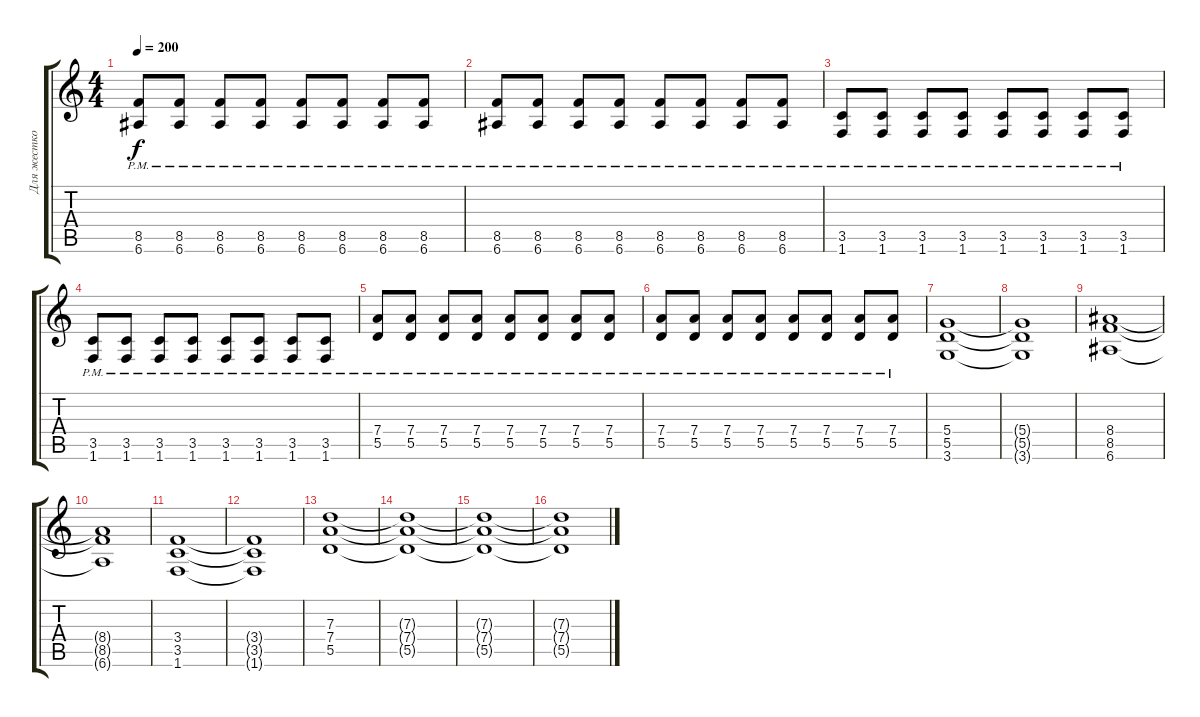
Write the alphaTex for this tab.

\track ("Для жесткости звука" "Для жестко") {instrument distortionguitar}
\staff {score tabs}
\tuning (E4 B3 G3 D3 A2 E2) {hide}
\ts (4 4)
\tempo 200
\clef g2
\ks c
(8.5{pm} 6.6{pm}).8{dy f} (8.5{pm} 6.6{pm}).8 (8.5{pm} 6.6{pm}).8 (8.5{pm} 6.6{pm}).8 (8.5{pm} 6.6{pm}).8 (8.5{pm} 6.6{pm}).8 (8.5{pm} 6.6{pm}).8 (8.5{pm} 6.6{pm}).8 |
(8.5{pm} 6.6{pm}).8 (8.5{pm} 6.6{pm}).8 (8.5{pm} 6.6{pm}).8 (8.5{pm} 6.6{pm}).8 (8.5{pm} 6.6{pm}).8 (8.5{pm} 6.6{pm}).8 (8.5{pm} 6.6{pm}).8 (8.5{pm} 6.6{pm}).8 |
(3.5{pm} 1.6{pm}).8 (3.5{pm} 1.6{pm}).8 (3.5{pm} 1.6{pm}).8 (3.5{pm} 1.6{pm}).8 (3.5{pm} 1.6{pm}).8 (3.5{pm} 1.6{pm}).8 (3.5{pm} 1.6{pm}).8 (3.5{pm} 1.6{pm}).8 |
(3.5{pm} 1.6{pm}).8 (3.5{pm} 1.6{pm}).8 (3.5{pm} 1.6{pm}).8 (3.5{pm} 1.6{pm}).8 (3.5{pm} 1.6{pm}).8 (3.5{pm} 1.6{pm}).8 (3.5{pm} 1.6{pm}).8 (3.5{pm} 1.6{pm}).8 |
(7.4{pm} 5.5{pm}).8 (7.4{pm} 5.5{pm}).8 (7.4{pm} 5.5{pm}).8 (7.4{pm} 5.5{pm}).8 (7.4{pm} 5.5{pm}).8 (7.4{pm} 5.5{pm}).8 (7.4{pm} 5.5{pm}).8 (7.4{pm} 5.5{pm}).8 |
(7.4{pm} 5.5{pm}).8 (7.4{pm} 5.5{pm}).8 (7.4{pm} 5.5{pm}).8 (7.4{pm} 5.5{pm}).8 (7.4{pm} 5.5{pm}).8 (7.4{pm} 5.5{pm}).8 (7.4{pm} 5.5{pm}).8 (7.4{pm} 5.5{pm}).8 |
(5.4 5.5 3.6).1 |
(5.4{t} 5.5{t} 3.6{t}).1 |
(8.4 8.5 6.6).1 |
(8.4{t} 8.5{t} 6.6{t}).1 |
(3.4 3.5 1.6).1 |
(3.4{t} 3.5{t} 1.6{t}).1 |
(7.3 7.4 5.5).1 |
(7.3{t} 7.4{t} 5.5{t}).1 |
(7.3{t} 7.4{t} 5.5{t}).1{volume 14} |
(7.3{t} 7.4{t} 5.5{t}).1{volume 12}
